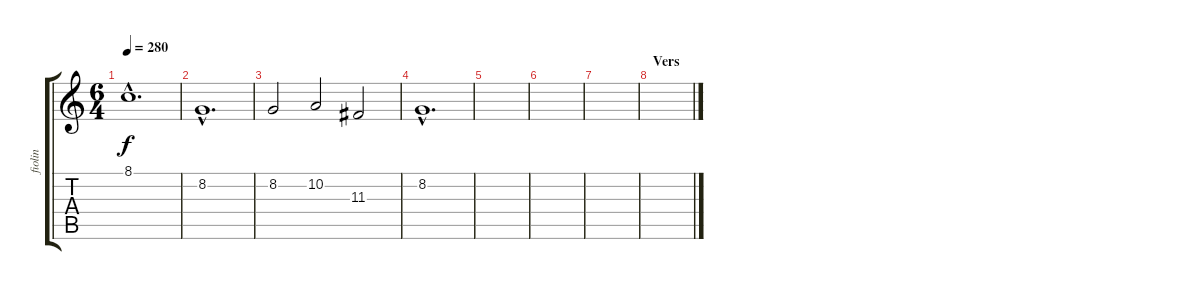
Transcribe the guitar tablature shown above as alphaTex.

\track ("fiolin" "fiolin") {instrument synthstrings1}
\staff {score tabs}
\tuning (E4 B3 G3 D3 A2 E2) {hide}
\ts (6 4)
\tempo 280
\clef g2
\ks c
8.1{hac}.1{d dy f} |
8.2{hac}.1{d} |
8.2.2 10.2.2 11.3.2 |
8.2{hac}.1{d} |
|
|
|
\section ("" "Vers")
